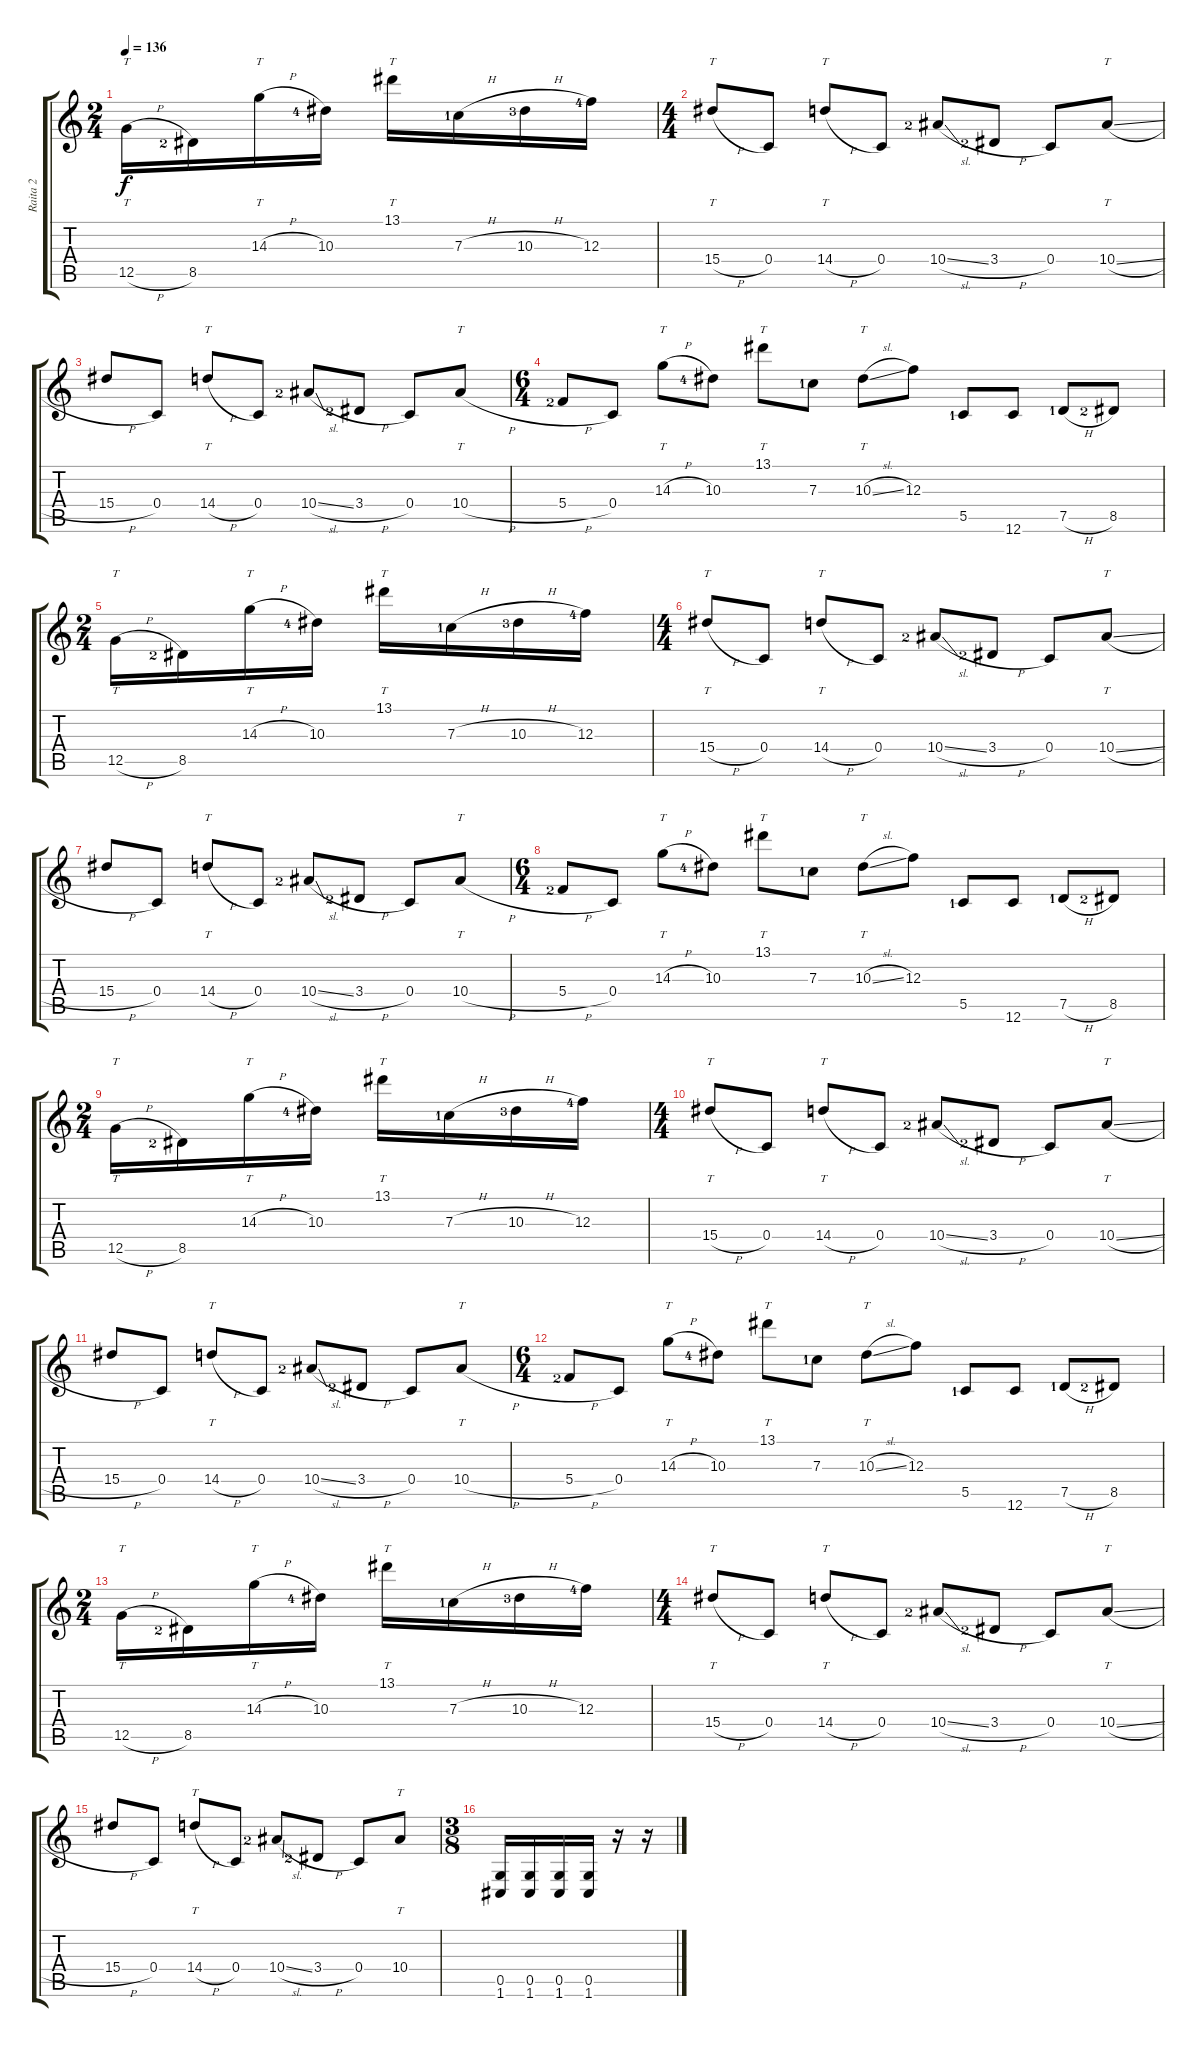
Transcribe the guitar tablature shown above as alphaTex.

\track ("Raita 2" "Raita 2") {instrument distortionguitar}
\staff {score tabs}
\tuning (D4 A3 F3 C3 G2 C2) {hide}
\ts (2 4)
\tempo 136
\clef g2
\ks c
12.5{h}.16{tt dy f} 8.5{lf 3}.16 14.3{h}.16{tt} 10.3{lf 5}.16 13.1.16{tt} 7.3{h lf 2}.16 10.3{h lf 4}.16 12.3{lf 5}.16 |
\ts (4 4)
15.4{h}.8{tt} 0.4.8 14.4{h}.8{tt} 0.4.8 10.4{sl lf 3}.8 3.4{h lf 3}.8 0.4.8 10.4{sl}.8{tt} |
15.4{h}.8 0.4.8 14.4{h}.8{tt} 0.4.8 10.4{sl lf 3}.8 3.4{h lf 3}.8 0.4.8 10.4{h}.8{tt} |
\ts (6 4)
5.4{h lf 3}.8 0.4.8 14.3{h}.8{tt} 10.3{lf 5}.8 13.1.8{tt} 7.3{lf 2}.8 10.3{sl}.8{tt} 12.3.8 5.5{lf 2}.8 12.6.8 7.5{h lf 2}.8 8.5{lf 3}.8 |
\ts (2 4)
12.5{h}.16{tt} 8.5{lf 3}.16 14.3{h}.16{tt} 10.3{lf 5}.16 13.1.16{tt} 7.3{h lf 2}.16 10.3{h lf 4}.16 12.3{lf 5}.16 |
\ts (4 4)
15.4{h}.8{tt} 0.4.8 14.4{h}.8{tt} 0.4.8 10.4{sl lf 3}.8 3.4{h lf 3}.8 0.4.8 10.4{sl}.8{tt} |
15.4{h}.8 0.4.8 14.4{h}.8{tt} 0.4.8 10.4{sl lf 3}.8 3.4{h lf 3}.8 0.4.8 10.4{h}.8{tt} |
\ts (6 4)
5.4{h lf 3}.8 0.4.8 14.3{h}.8{tt} 10.3{lf 5}.8 13.1.8{tt} 7.3{lf 2}.8 10.3{sl}.8{tt} 12.3.8 5.5{lf 2}.8 12.6.8 7.5{h lf 2}.8 8.5{lf 3}.8 |
\ts (2 4)
12.5{h}.16{tt} 8.5{lf 3}.16 14.3{h}.16{tt} 10.3{lf 5}.16 13.1.16{tt} 7.3{h lf 2}.16 10.3{h lf 4}.16 12.3{lf 5}.16 |
\ts (4 4)
15.4{h}.8{tt} 0.4.8 14.4{h}.8{tt} 0.4.8 10.4{sl lf 3}.8 3.4{h lf 3}.8 0.4.8 10.4{sl}.8{tt} |
15.4{h}.8 0.4.8 14.4{h}.8{tt} 0.4.8 10.4{sl lf 3}.8 3.4{h lf 3}.8 0.4.8 10.4{h}.8{tt} |
\ts (6 4)
5.4{h lf 3}.8 0.4.8 14.3{h}.8{tt} 10.3{lf 5}.8 13.1.8{tt} 7.3{lf 2}.8 10.3{sl}.8{tt} 12.3.8 5.5{lf 2}.8 12.6.8 7.5{h lf 2}.8 8.5{lf 3}.8 |
\ts (2 4)
12.5{h}.16{tt} 8.5{lf 3}.16 14.3{h}.16{tt} 10.3{lf 5}.16 13.1.16{tt} 7.3{h lf 2}.16 10.3{h lf 4}.16 12.3{lf 5}.16 |
\ts (4 4)
15.4{h}.8{tt} 0.4.8 14.4{h}.8{tt} 0.4.8 10.4{sl lf 3}.8 3.4{h lf 3}.8 0.4.8 10.4{sl}.8{tt} |
15.4{h}.8 0.4.8 14.4{h}.8{tt} 0.4.8 10.4{sl lf 3}.8 3.4{h lf 3}.8 0.4.8 10.4.8{tt} |
\ts (3 8)
(0.5 1.6).16 (0.5 1.6).16 (0.5 1.6).16 (0.5 1.6).16 r.16 r.16
